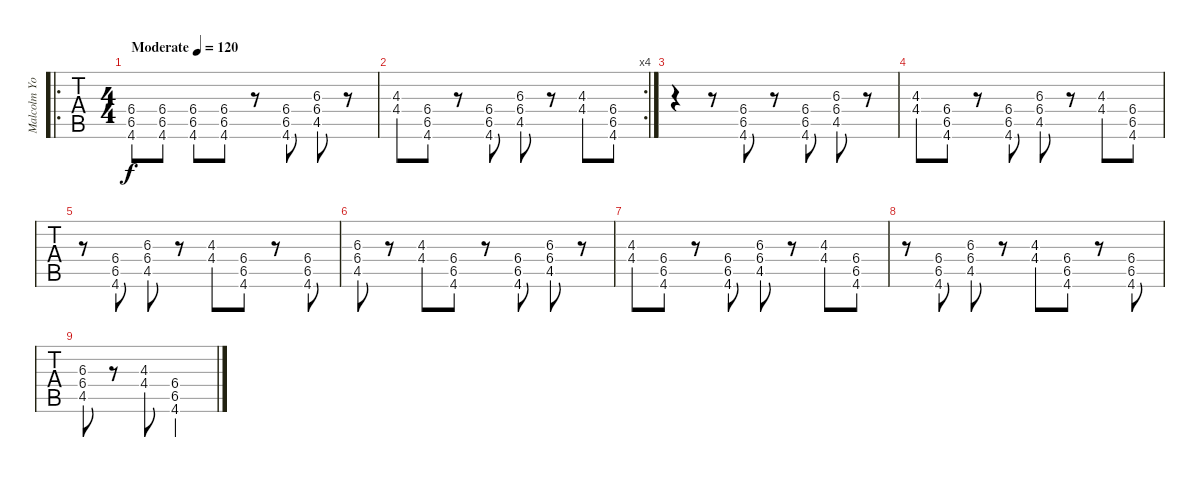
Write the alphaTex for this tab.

\track ("Malcolm Young" "Malcolm Yo") {instrument overdrivenguitar}
\staff {tabs}
\tuning (E4 B3 G3 D3 A2 E2) {hide}
\ro
\ts (4 4)
\tempo (120 "Moderate")
\clef g2
\ks c
(6.4 6.5 4.6).8{dy f instrument overdrivenguitar} (6.4 6.5 4.6).8 (6.4 6.5 4.6).8 (6.4 6.5 4.6).8 r.8 (6.4 6.5 4.6).8 (6.3 6.4 4.5).8 r.8 |
\rc 4
(4.3 4.4).8 (6.4 6.5 4.6).8 r.8 (6.4 6.5 4.6).8 (6.3 6.4 4.5).8 r.8 (4.3 4.4).8 (6.4 6.5 4.6).8 |
r.4 r.8 (6.4 6.5 4.6).8 r.8 (6.4 6.5 4.6).8 (6.3 6.4 4.5).8 r.8 |
(4.3 4.4).8 (6.4 6.5 4.6).8 r.8 (6.4 6.5 4.6).8 (6.3 6.4 4.5).8 r.8 (4.3 4.4).8 (6.4 6.5 4.6).8 |
r.8 (6.4 6.5 4.6).8 (6.3 6.4 4.5).8 r.8 (4.3 4.4).8 (6.4 6.5 4.6).8 r.8 (6.4 6.5 4.6).8 |
(6.3 6.4 4.5).8 r.8 (4.3 4.4).8 (6.4 6.5 4.6).8 r.8 (6.4 6.5 4.6).8 (6.3 6.4 4.5).8 r.8 |
(4.3 4.4).8 (6.4 6.5 4.6).8 r.8 (6.4 6.5 4.6).8 (6.3 6.4 4.5).8 r.8 (4.3 4.4).8 (6.4 6.5 4.6).8 |
r.8 (6.4 6.5 4.6).8 (6.3 6.4 4.5).8 r.8 (4.3 4.4).8 (6.4 6.5 4.6).8 r.8 (6.4 6.5 4.6).8 |
(6.3 6.4 4.5).8 r.8 (4.3 4.4).8 (6.4 6.5 4.6).2
